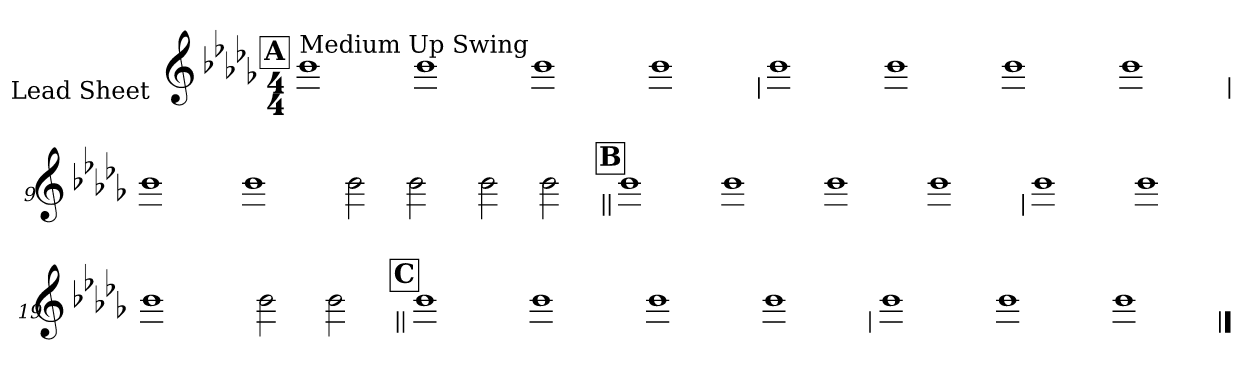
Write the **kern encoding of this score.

**kern
*part1
*staff1
*I"Lead Sheet
*stria0
*clefG2
*k[b-e-a-d-g-]
*b-:
*M4/4
!!LO:REH:place=s1:a:t=A
=1||
!LO:TX:a:t=Medium Up Swing
1b-
=2-
1b-
=3-
1b-
=4-
1b-
!!LO:LB:g=z
=5
1b-
=6-
1b-
=7-
1b-
=8-
1b-
!!LO:LB:g=z
=9
1b-
=10-
1b-
=11-
2b-
2b-
=12-
2b-
2b-
!!LO:LB:g=z
!!LO:REH:place=s1:a:t=B
=13||
1b-
=14-
1b-
=15-
1b-
=16-
1b-
!!LO:LB:g=z
=17
1b-
=18-
1b-
=19-
1b-
=20-
2b-
2b-
!!LO:LB:g=z
!!LO:REH:place=s1:a:t=C
=21||
1b-
=22-
1b-
=23-
1b-
=24-
1b-
!!LO:LB:g=z
=25
1b-
=26-
1b-
=27-
1b-
==
*-
